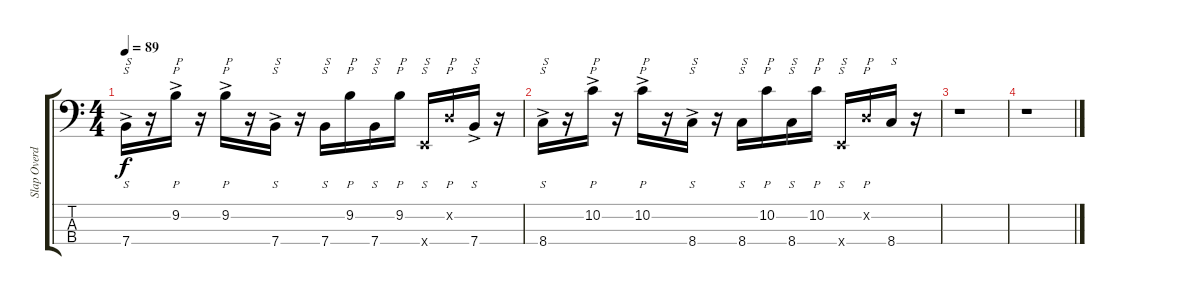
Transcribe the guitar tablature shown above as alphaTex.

\track ("Slap Overdub" "Slap Overd") {instrument slapbass1}
\staff {score tabs}
\tuning (G2 D2 A1 E1) {hide}
\ts (4 4)
\tempo 89
\clef f4
\ks c
7.4{ac}.16{s txt "S" dy f} r.16 9.2{ac}.16{p txt "P"} r.16 9.2{ac}.16{p txt "P"} r.16 7.4{ac}.16{s txt "S"} r.16 7.4.16{s txt "S"} 9.2.16{p txt "P"} 7.4.16{s txt "S"} 9.2.16{p txt "P"} 0.4{x}.16{s txt "S"} 0.2{x}.16{p txt "P"} 7.4{ac}.16{s txt "S"} r.16 |
8.4{ac}.16{s txt "S"} r.16 10.2{ac}.16{p txt "P"} r.16 10.2{ac}.16{p txt "P"} r.16 8.4{ac}.16{s txt "S"} r.16 8.4.16{s txt "S"} 10.2.16{p txt "P"} 8.4.16{s txt "S"} 10.2.16{p txt "P"} 0.4{x}.16{s txt "S"} 0.2{x}.16{p txt "P"} 8.4.16{txt "S"} r.16 |
r.1 |
r.1
